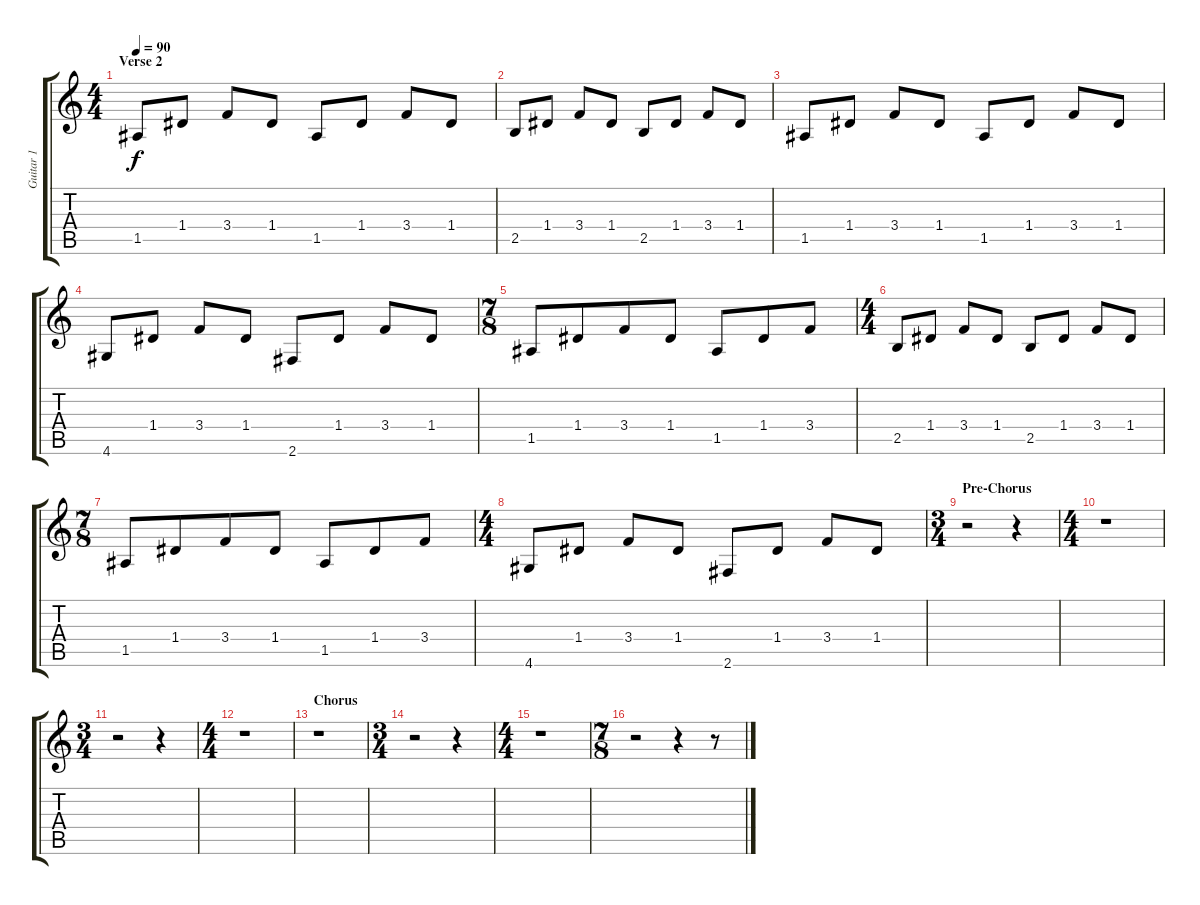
\track ("Guitar 1" "Guitar 1") {instrument acousticguitarnylon}
\staff {score tabs}
\tuning (E4 B3 G3 D3 A2 E2) {hide}
\ts (4 4)
\section ("" "Verse 2")
\tempo 90
\clef g2
\ks c
1.5.8{dy f volume 14 instrument acousticguitarnylon} 1.4.8 3.4.8 1.4.8 1.5.8 1.4.8 3.4.8 1.4.8 |
2.5.8 1.4.8 3.4.8 1.4.8 2.5.8 1.4.8 3.4.8 1.4.8 |
1.5.8 1.4.8 3.4.8 1.4.8 1.5.8 1.4.8 3.4.8 1.4.8 |
4.6.8 1.4.8 3.4.8 1.4.8 2.6.8 1.4.8 3.4.8 1.4.8 |
\ts (7 8)
1.5.8 1.4.8 3.4.8 1.4.8 1.5.8 1.4.8 3.4.8 |
\ts (4 4)
2.5.8 1.4.8 3.4.8 1.4.8 2.5.8 1.4.8 3.4.8 1.4.8 |
\ts (7 8)
1.5.8 1.4.8 3.4.8 1.4.8 1.5.8 1.4.8 3.4.8 |
\ts (4 4)
4.6.8 1.4.8 3.4.8 1.4.8 2.6.8 1.4.8 3.4.8 1.4.8 |
\ts (3 4)
\section ("" "Pre-Chorus")
r.2 r.4 |
\ts (4 4)
r.1 |
\ts (3 4)
r.2 r.4 |
\ts (4 4)
r.1 |
\section ("" "Chorus")
r.1 |
\ts (3 4)
r.2 r.4 |
\ts (4 4)
r.1 |
\ts (7 8)
r.2 r.4 r.8
